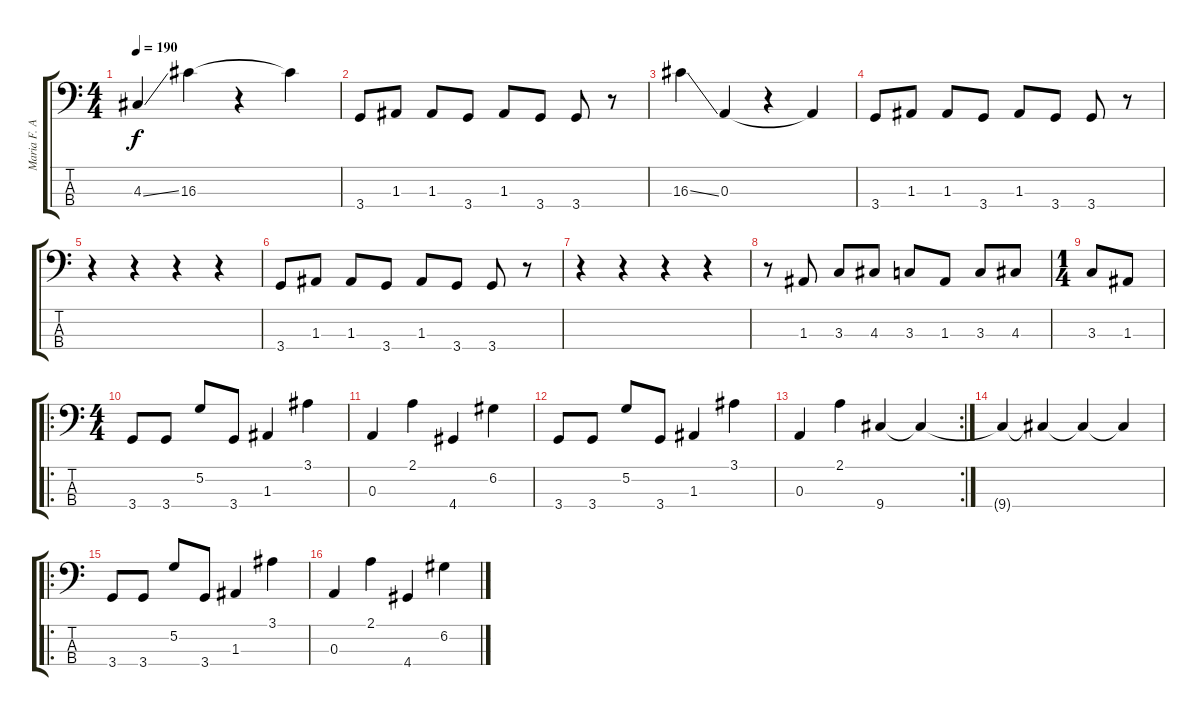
\track ("Maria F. Aldana" "Maria F. A") {instrument electricbasspick}
\staff {score tabs}
\tuning (G2 D2 A1 E1) {hide}
\ts (4 4)
\tempo 190
\clef f4
\ks c
4.3{ss}.4{dy f} 16.3.4 r.4 16.3{t}.4 |
3.4.8 1.3.8 1.3.8 3.4.8 1.3.8 3.4.8 3.4.8 r.8 |
16.3{ss}.4 0.3.4 r.4 0.3{t}.4 |
3.4.8 1.3.8 1.3.8 3.4.8 1.3.8 3.4.8 3.4.8 r.8 |
r.4 r.4 r.4 r.4 |
3.4.8 1.3.8 1.3.8 3.4.8 1.3.8 3.4.8 3.4.8 r.8 |
r.4 r.4 r.4 r.4 |
r.8 1.3.8 3.3.8 4.3.8 3.3.8 1.3.8 3.3.8 4.3.8 |
\ts (1 4)
3.3.8 1.3.8 |
\ro
\ts (4 4)
3.4.8 3.4.8 5.2.8 3.4.8 1.3.4 3.1.4 |
0.3.4 2.1.4 4.4.4 6.2.4 |
3.4.8 3.4.8 5.2.8 3.4.8 1.3.4 3.1.4 |
\rc 2
0.3.4 2.1.4 9.4.4 9.4{t}.4 |
9.4{t}.4 9.4{t}.4 9.4{t}.4 9.4{t}.4 |
\ro
3.4.8 3.4.8 5.2.8 3.4.8 1.3.4 3.1.4 |
0.3.4 2.1.4 4.4.4 6.2.4
